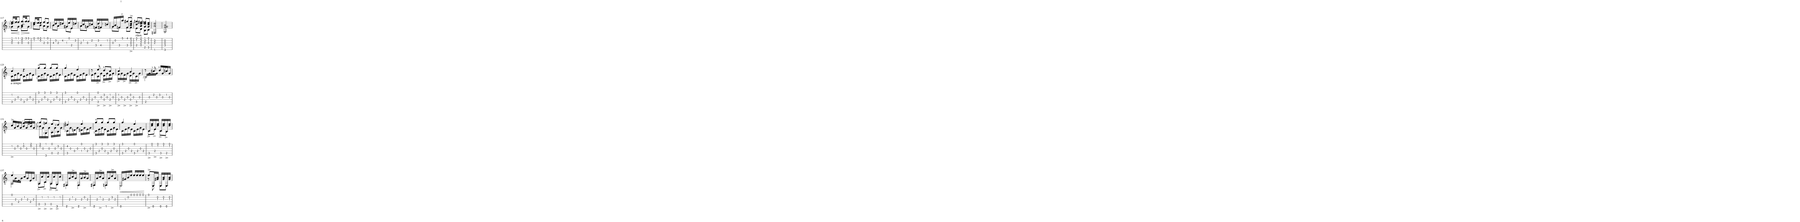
**kern	**kern	**dynam
*part1	*part1	*part1
*staff2	*staff1	*staff1/2
*I"Guitar	*	*
*I'Guit.	*	*
!!LO:PB:g=z
*	*clefGv2	*
*k[]	*k[]	*
*M2/4	*M2/4	*
=117	=117	=117
*^	*	*
!	!	!	!LO:HP:b
*	*	*^	*
16.d\ 16.f\LL	8GL	16.d/ 16.f/LL	8G\L	<
32fJk	.	32f/JK	.	.
8fJ	8GJ	8f/J	8G\J	.
!	!	!	!	!LO:HP:n=1:b
16.B\ 16.g\LL	8GL	16.B/ 16.g/LL	8G\L	[ >
32gJk	.	32g/JK	.	.
8gJ	8GJ	8g/J	8G\J	.
*v	*v	*	*	*
*	*v	*v	*
.	.	]
=118	=118	=118
*^	*^	*
16.eLL	8cL	16.e/LL	8c\L	.
32eJk	.	32e/JK	.	.
8eJ	8BJ	8e/J	8B\J	.
8fL	8AL	8f/L	8A\L	.
8eJ	8GJ	8e/J	8G\J	.
=119	=119	=119	=119	=119
16BLL	8BL	16B/LL	8B\L	.
16dJ	.	16d/	.	.
16AL	8AJ	16A/	8A\J	.
16d#JJ	.	16d#X/JJ	.	.
16G#LL	8G#L	16G#X/LL	8G#\L	.
16eJ	.	16e/	.	.
16EL	8EJ	16E/	8E\J	.
16dJJ	.	16dn/JJ	.	.
=120	=120	=120	=120	=120
16ALL	8AL	16A/LL	8A\L	.
16cJ	.	16c/	.	.
16GL	8GnJ	16G/	8Gn\J	.
16c#JJ	.	16c#X/JJ	.	.
16FLL	8FnL	16F/LL	8Fn\L	.
16dJ	.	16d/	.	.
16F#L	8F#J	16F#X/	8F#\J	.
16cJJ	.	16cn/JJ	.	.
=121	=121	=121	=121	=121
16GLL	8GL	16G/LL	8G\L	.
16BJ	.	16B/	.	.
16F<L	8FnJ	16F/	8Fn\J	.
16aJJ	.	16a/JJ	.	.
8g#L	8FL	8g#X/L	8F\L	.
8B^\ 8d^\ 8g#^\J	8FJ	8B/^ 8d/^ 8g#/^J	8F\J	.
=122	=122	=122	=122	=122
!	!	!LO:TX:b:i:t=riten.	!	!
8c\ 8gn\L	8EL	8c/ 8gn/L	8E\L	.
8A\ 8d\ 8f#\J	8DJ	8A/ 8d/ 8f#X/J	8D\J	.
8G\ 8d\ 8f\L	8BBL	8G/ 8d/ 8fn/L	8BB\L	.
8G\ 8c\ 8e\J	8CJ	8G/ 8c/ 8e/J	8C\J	.
*v	*v	*	*	*
*	*v	*v	*
=123	=123	=123
2FFn 2A 2d	2FFn/ 2A/ 2d/	.
=124	=124	=124
2GG 2F 2G 2B	2GG/ 2F/ 2G/ 2B/	.
!!LO:LB:g=z
=125	=125	=125
*^	*^	*
!	!	!LO:TX:b:i:t=a tempo	!	!
4c	16CLL	4c/	16C\LL	.
.	16EJ	.	16E\	.
.	16GL	.	16G\	.
.	16EJJ	.	16E\JJ	.
4r	16CLL	4r	16C\LL	.
.	16EJ	.	16E\	.
.	16GL	.	16G\	.
.	16EJJ	.	16E\JJ	.
=126	=126	=126	=126	=126
8gL	16CLL	8g/L	16C\LL	.
.	16EJ	.	16E\	.
8gJ	16GL	8g/J	16G\	.
.	16EJJ	.	16E\JJ	.
8gL	16CLL	8g/L	16C\LL	.
.	16EJ	.	16E\	.
8gJ	16GL	8g/J	16G\	.
.	16EJJ	.	16E\JJ	.
=127	=127	=127	=127	=127
4g	16CLL	4g/	16C\LL	.
.	16EJ	.	16E\	.
.	16GL	.	16G\	.
.	16EJJ	.	16E\JJ	.
4e	16CLL	4e/	16C\LL	.
.	16EJ	.	16E\	.
.	16GL	.	16G\	.
.	16EJJ	.	16E\JJ	.
=128	=128	=128	=128	=128
8r	16ELL	8r	16E\LL	.
.	16GJ	.	16G\	.
8e	16C^L	8e/	16C^\	.
.	16GJJ	.	16G\JJ	.
8dL	16D^LL	8d/L	16D^\LL	.
.	16GJ	.	16G\	.
8cJ	16E^L	8c/J	16E^\	.
.	16GJJ	.	16G\JJ	.
=129	=129	=129	=129	=129
4c	16F^LL	4c/	16F^\LL	.
.	16GJ	.	16G\	.
.	16E^L	.	16E^\	.
.	16GJJ	.	16G\JJ	.
4B	16D^LL	4B/	16D^\LL	.
.	16GJ	.	16G\	.
.	16C^L	.	16C^\	.
.	16GJJ	.	16G\JJ	.
=130	=130	=130	=130	=130
*	*^	*	*^	*
8r	2BB	16BBLL	8r	2BB\	16BB/LL	.
.	.	16GJ	.	.	16G\	.
8c#X	.	16c#L	8c#X/	.	16c#\	.
.	.	16GJJ	.	.	16G\JJ	.
8dL	.	16dLL	8d/L	.	16d/LL	.
.	.	16GJ	.	.	16G/	.
8cnJ	.	16cL	8cn/J	.	16c/	.
.	.	16GJJ	.	.	16G/JJ	.
*	*v	*v	*	*	*	*
*	*	*	*v	*v	*
!!LO:LB:g=z
=131	=131	=131	=131	=131
8c^L	16cLL	8c^/L	16c/LL	.
.	16GJ	.	16G/	.
8BJ	16BL	8B/J	16B/	.
.	16GJJ	.	16G/JJ	.
8fL	16BLL	8f/L	16B/LL	.
.	16GJ	.	16G/	.
8f#XJ	16BL	8f#X/J	16B/	.
.	16GJJ	.	16G/JJ	.
=132	=132	=132	=132	=132
8gL	16BLL	8g/L	16B\LL	.
.	16GJ	.	16G\	.
8fnJ	16GGL	8fn/J	16GG\	.
.	16GJJ	.	16G\JJ	.
8eL	16AALL	8e/L	16AA\LL	.
.	16GJ	.	16G\	.
8dJ	16BBL	8d/J	16BB\	.
.	16GJJ	.	16G\JJ	.
=133	=133	=133	=133	=133
4d#X	16CLL	4d#X/	16C\LL	.
.	16GJ	.	16G\	.
.	16DnL	.	16Dn\	.
.	16GJJ	.	16G\JJ	.
4e	16D#XLL	4e/	16D#X\LL	.
.	16GJ	.	16G\	.
.	16EL	.	16E\	.
.	16GJJ	.	16G\JJ	.
=134	=134	=134	=134	=134
8gL	16CLL	8g/L	16C\LL	.
.	16EJ	.	16E\	.
8gJ	16GL	8g/J	16G\	.
.	16EJJ	.	16E\JJ	.
8gL	16CLL	8g/L	16C\LL	.
.	16EJ	.	16E\	.
8gJ	16GL	8g/J	16G\	.
.	16EJJ	.	16E\JJ	.
=135	=135	=135	=135	=135
4g	16CLL	4g/	16C\LL	.
.	16EJ	.	16E\	.
.	16GL	.	16G\	.
.	16EJJ	.	16E\JJ	.
4e	16CLL	4e/	16C\LL	.
.	16EJ	.	16E\	.
.	16GL	.	16G\	.
.	16EJJ	.	16E\JJ	.
=136	=136	=136	=136	=136
16CLL	8C^L	16C/LL	8C^\L	.
16c\ 16e\J	.	16c/ 16e/	.	.
16EL	8E^J	16E/	8E^\J	.
16c\ 16e\JJ	.	16c/ 16e/JJ	.	.
16CLL	8C^L	16C/LL	8C^\L	.
16c\ 16e\J	.	16c/ 16e/	.	.
16BBL	8BB^J	16BB/	8BB^\J	.
16c\ 16e\JJ	.	16c/ 16e/JJ	.	.
!!LO:LB:g=z
=137	=137	=137	=137	=137
*	*^	*	*^	*
4e	2AA	16AALL	4e/	2AA\	16AA/LL	.
.	.	16AJ	.	.	16A\	.
.	.	16EL	.	.	16E\	.
.	.	16AJJ	.	.	16A\JJ	.
4c	.	16cLL	4c/	.	16c/LL	.
.	.	16AJ	.	.	16A/	.
.	.	16EL	.	.	16E/	.
.	.	16AJJ	.	.	16A/JJ	.
*	*v	*v	*	*	*	*
*	*	*	*v	*v	*
=138	=138	=138	=138	=138
16AALL	8AA^L	16AA/LL	8AA^\L	.
16cJ	.	16c/	.	.
16CL	8C^J	16C/	8C^\J	.
16cJJ	.	16c/JJ	.	.
16AALL	8AA^L	16AA/LL	8AA^\L	.
16cJ	.	16c/	.	.
16GGL	8GG^J	16GG/	8GG^\J	.
16cJJ	.	16c/JJ	.	.
=139	=139	=139	=139	=139
16FF#LL	4FF#	16FF#X/LL	4FF#\	.
16AJ	.	16A/	.	.
16c^L	.	16c^/	.	.
16AJJ	.	16A/JJ	.	.
16FF#LL	4FF#	16FF#/LL	4FF#\	.
16AJ	.	16A/	.	.
16B^L	.	16B^/	.	.
16AJJ	.	16A/JJ	.	.
=140	=140	=140	=140	=140
16FF#LL	4FF#	16FF#X/LL	4FF#\	.
16AJ	.	16A/	.	.
16c^L	.	16c^/	.	.
16AJJ	.	16A/JJ	.	.
16FFLL	4FF	16FFn/LL	4FF\	.
16AJ	.	16A/	.	.
16d^L	.	16d^/	.	.
16AJJ	.	16A/JJ	.	.
=141	=141	=141	=141	=141
!	!	!	!	!LO:HP:b
16EELL	2EE	16EE/LL	2EE\	<
16G#J	.	16G#X/	.	.
16BL	.	16B/	.	.
16eJJ	.	16e/JJ	.	.
16eLL	.	16e/LL	.	.
16eJ	.	16e/	.	.
16eL	.	16e/	.	.
16eJJ	.	16e/JJ	.	.
*v	*v	*	*	*
*	*v	*v	*
.	.	[
=142	=142	=142
*^	*^	*
8e^L	8r	8e^/L	8r	.
16EEL	8EE	16EE/L	8EE\	.
16G#\ 16B\JJ	.	16G#X/ 16B/JJ	.	.
16EELL	8EEL	16EE/LL	8EE\L	.
16G#\ 16B\J	.	16G#/ 16B/	.	.
16EEL	8EEJ	16EE/	8EE\J	.
16G#\ 16B\JJ	.	16G#/ 16B/JJ	.	.
*v	*v	*	*	*
*	*v	*v	*
=	=	=
*-	*-	*-
